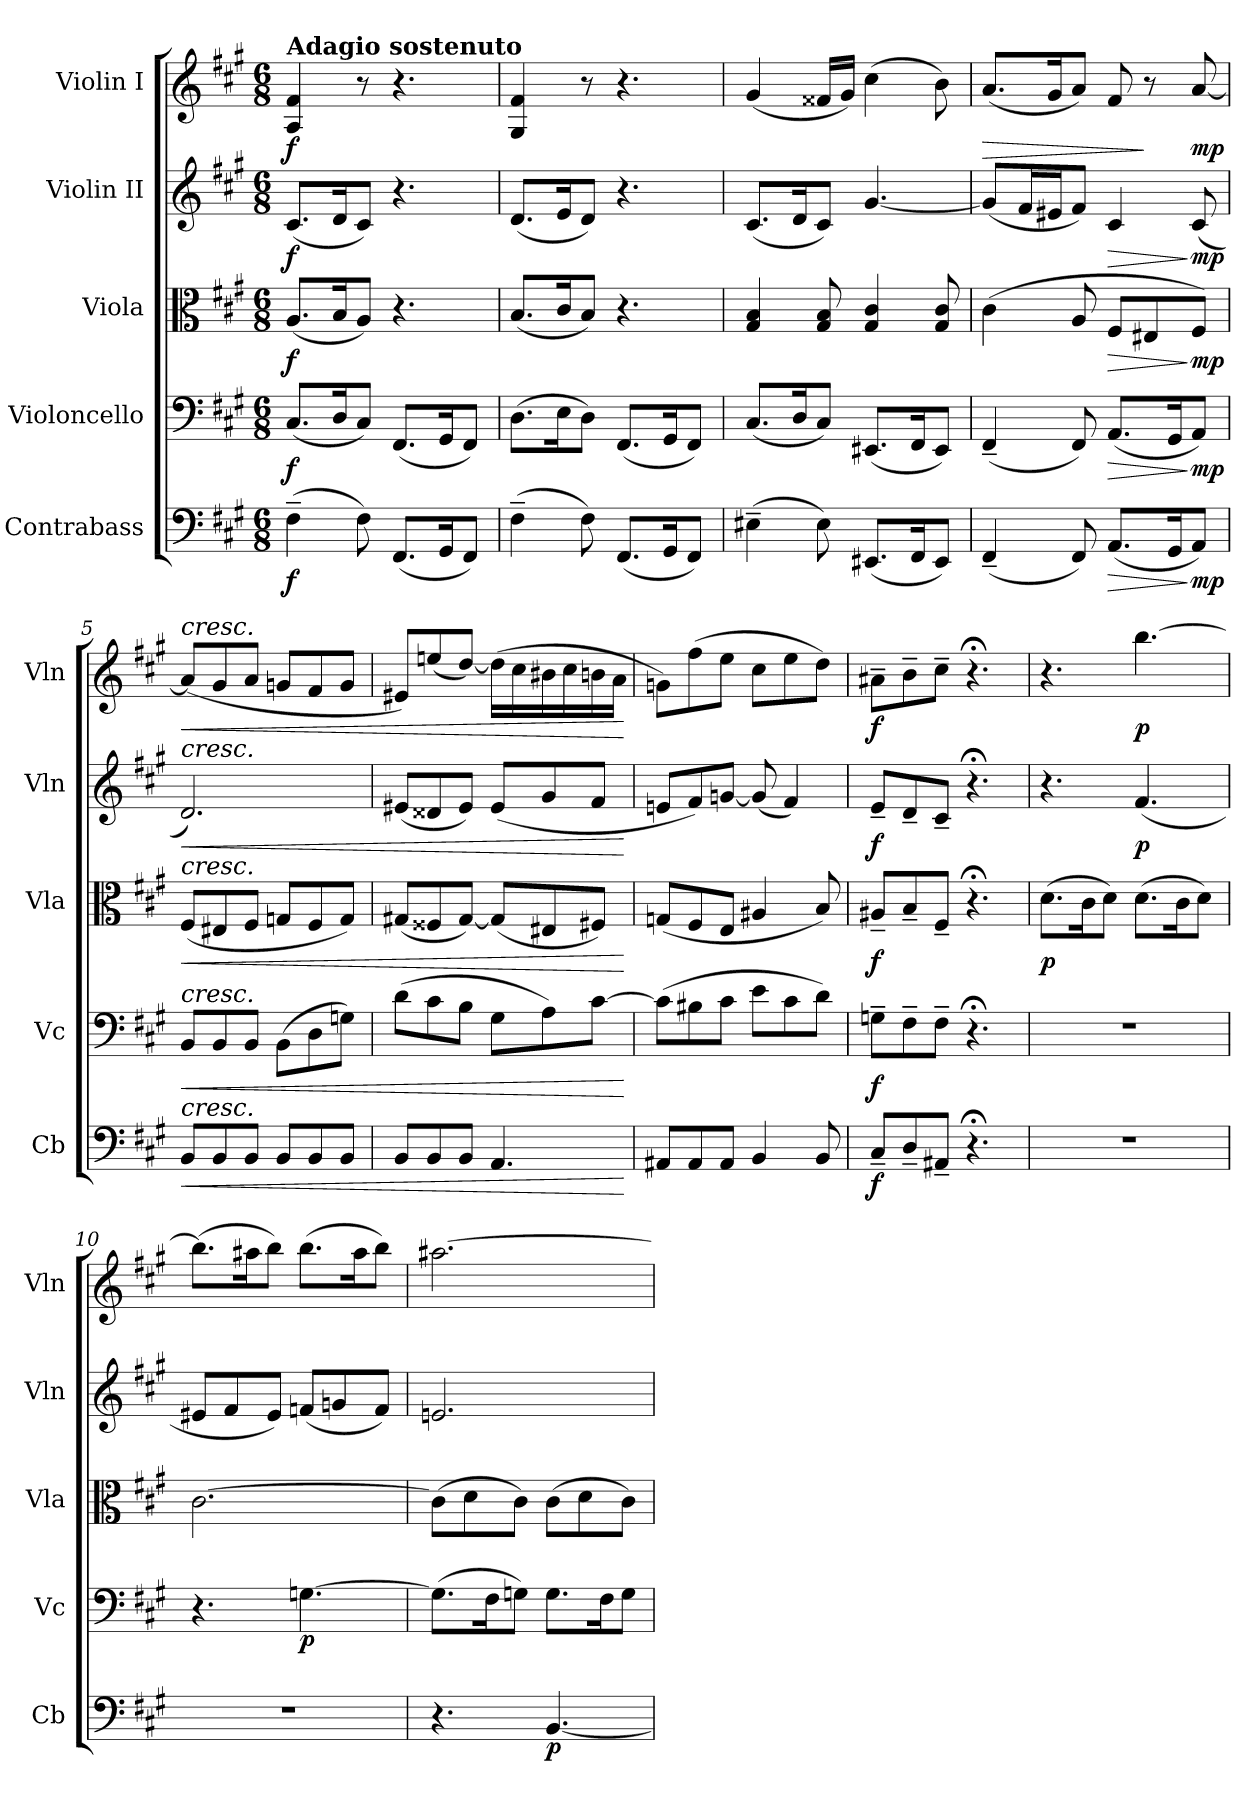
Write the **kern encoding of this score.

**kern	**dynam	**kern	**dynam	**kern	**dynam	**kern	**dynam	**kern	**dynam
*part5	*part5	*part4	*part4	*part3	*part3	*part2	*part2	*part1	*part1
*staff5	*staff5	*staff4	*staff4	*staff3	*staff3	*staff2	*staff2	*staff1	*staff1
*I"Contrabass	*	*I"Violoncello	*	*I"Viola	*	*I"Violin II	*	*I"Violin I	*
*I'Cb	*	*I'Vc	*	*I'Vla	*	*I'Vln	*	*I'Vln	*
*clefF4	*	*clefF4	*	*clefC3	*	*clefG2	*	*clefG2	*
*ITrd7c12	*	*	*	*	*	*	*	*	*
*k[f#c#g#]	*	*k[f#c#g#]	*	*k[f#c#g#]	*	*k[f#c#g#]	*	*k[f#c#g#]	*
*M6/8	*	*M6/8	*	*M6/8	*	*M6/8	*	*M6/8	*
*MM47	*	*MM47	*	*MM47	*	*MM47	*	*MM47	*
=1	=1	=1	=1	=1	=1	=1	=1	=1	=1
!	!	!	!	!	!	!	!	!LO:TX:a:B:t=Adagio sostenuto	!
!	!LO:DY:b	!	!LO:DY:b	!	!LO:DY:b	!	!LO:DY:b	!	!LO:DY:b
(4FF#~\	f	(8.C#/L	f	(8.A/L	f	(8.c#/L	f	4A/ 4f#/	f
.	.	16D/K	.	16B/K	.	16d/K	.	.	.
8FF#\)	.	8C#/J)	.	8A/J)	.	8c#/J)	.	8r	.
(8.FFF#/L	.	(8.FF#/L	.	4.r	.	4.r	.	4.r	.
16GGG#/K	.	16GG#/K	.	.	.	.	.	.	.
8FFF#/J)	.	8FF#/J)	.	.	.	.	.	.	.
=2	=2	=2	=2	=2	=2	=2	=2	=2	=2
(4FF#~\	.	(8.D\L	.	(8.B/L	.	(8.d/L	.	4G#/ 4f#/	.
.	.	16E\K	.	16c#/K	.	16e/K	.	.	.
8FF#\)	.	8D\J)	.	8B/J)	.	8d/J)	.	8r	.
(8.FFF#/L	.	(8.FF#/L	.	4.r	.	4.r	.	4.r	.
16GGG#/K	.	16GG#/K	.	.	.	.	.	.	.
8FFF#/J)	.	8FF#/J)	.	.	.	.	.	.	.
=3	=3	=3	=3	=3	=3	=3	=3	=3	=3
(4EE#X~\	.	(8.C#/L	.	4G#/ 4B/	.	(8.c#/L	.	(4g#/	.
.	.	16D/K	.	.	.	16d/K	.	.	.
8EE#\)	.	8C#/J)	.	8G#/ 8B/	.	8c#/J)	.	16f##X/LL	.
.	.	.	.	.	.	.	.	16g#/JJ)	.
(8.EEE#X/L	.	(8.EE#X/L	.	4G#/ 4c#/	.	[4.g#/	.	(4cc#\	.
16FFF#/K	.	16FF#/K	.	.	.	.	.	.	.
8EEE#/J)	.	8EE#/J)	.	8G#/ 8c#/	.	.	.	8b\)	.
=4	=4	=4	=4	=4	=4	=4	=4	=4	=4
!	!	!	!	!	!	!	!	!	!LO:HP:b
(4FFF#~/	.	(4FF#~/	.	(4c#\	.	(8g#/L]	.	(8.a/L	>
.	.	.	.	.	.	16f#/L	.	.	.
.	.	.	.	.	.	16e#X/J	.	16g#/K	.
8FFF#/)	.	8FF#/)	.	8A/	.	8f#/J)	.	8a/J)	.
!	!LO:HP:b	!	!LO:HP:b	!	!LO:HP:b	!	!LO:HP:b	!	!
(8.AAA/L	>	(8.AA/L	>	8F#/L	>	4c#/	>	8f#/	.
.	.	.	.	8E#X/	.	.	.	8r	]
16GGG#/K	.	16GG#/K	.	.	.	.	.	.	.
!	!LO:DY:n=1:b	!	!LO:DY:n=1:b	!	!LO:DY:n=1:b	!	!LO:DY:n=1:b	!	!LO:DY:b
8AAA/J)	] mp	8AA/J)	] mp	8F#/J)	] mp	(8c#/	] mp	[8a/	mp
=5	=5	=5	=5	=5	=5	=5	=5	=5	=5
!	!	!	!	!	!	!	!	!LO:TX:a:i:t=cresc.	!
!	!	!	!	!	!	!LO:TX:a:i:t=cresc.	!	!	!
!	!	!	!	!LO:TX:a:i:t=cresc.	!	!	!	!	!
!	!	!LO:TX:a:i:t=cresc.	!	!	!	!	!	!	!
!LO:TX:a:i:t=cresc.	!	!	!	!	!	!	!	!	!
!	!LO:HP:b	!	!LO:HP:b	!	!LO:HP:b	!	!LO:HP:b	!	!LO:HP:b
8BBB/L	<	8BB/L	<	(8F#/L	<	2.d/)	<	(8a/L]	<
8BBB/	.	8BB/	.	8E#X/	.	.	.	8g#/	.
8BBB/J	.	8BB/J	.	8F#/J	.	.	.	8a/J	.
8BBB/L	.	(8BB\L	.	8Gn/L	.	.	.	8gn/L	.
8BBB/	.	8D\	.	8F#/	.	.	.	8f#/	.
8BBB/J	.	8Gn\J)	.	8G/J)	.	.	.	8g/J	.
=6	=6	=6	=6	=6	=6	=6	=6	=6	=6
8BBB/L	.	(8d\L	.	(8G#X/L	.	(8e#X/L	.	8e#X/L)	.
8BBB/	.	8c#\	.	8F##X/	.	8d##X/	.	(8een/	.
8BBB/J	.	8B\J	.	[8G#/J)	.	8e#/J)	.	[8dd/J)	.
4.AAA/	.	8G#\L	.	(8G#/L]	.	(8e#/L	.	(16dd\LL]	.
.	.	.	.	.	.	.	.	16cc#\	.
.	.	8A\)	.	8E#X/	.	8g#/	.	16b#X\	.
.	.	.	.	.	.	.	.	16cc#\	.
.	.	[8c#\J	.	8F#X/J)	.	8f#/J	.	16bn\	.
.	.	.	.	.	.	.	.	16a\JJ	.
.	[	.	[	.	[	.	[	.	[
=7	=7	=7	=7	=7	=7	=7	=7	=7	=7
8AAA#X/L	.	(8c#\L]	.	(8Gn/L	.	8en/L	.	8gn\L)	.
8AAA#/	.	8B#X\	.	8F#/	.	8f#/)	.	(8ff#\	.
8AAA#/J	.	8c#\J	.	8E/J	.	[8gn/J	.	8ee\J	.
4BBB/	.	8e\L	.	4A#X/	.	(8g/]	.	8cc#\L	.
.	.	8c#\	.	.	.	4f#/)	.	8ee\	.
8BBB/	.	8d\J)	.	8B/)	.	.	.	8dd\J)	.
=8	=8	=8	=8	=8	=8	=8	=8	=8	=8
!	!LO:DY:b	!	!LO:DY:b	!	!LO:DY:b	!	!LO:DY:b	!	!LO:DY:b
8CC#~/L	f	8Gn~\L	f	8A#X~/L	f	8e~/L	f	8a#X~\L	f
8DD~/	.	8F#~\	.	8B~/	.	8d~/	.	8b~\	.
8AAA#X~/J	.	8F#~\J	.	8F#~/J	.	8c#~/J	.	8cc#~\J	.
4.r;<	.	4.r;<	.	4.r;<	.	4.r;<	.	4.r;<	.
=9	=9	=9	=9	=9	=9	=9	=9	=9	=9
!	!	!	!	!	!LO:DY:b	!	!	!	!
2.r	.	2.r	.	(8.d\L	p	4.r	.	4.r	.
.	.	.	.	16c#\K	.	.	.	.	.
.	.	.	.	8d\J)	.	.	.	.	.
!	!	!	!	!	!	!	!LO:DY:b	!	!LO:DY:b
.	.	.	.	(8.d\L	.	(4.f#/	p	[4.bb\	p
.	.	.	.	16c#\K	.	.	.	.	.
.	.	.	.	8d\J)	.	.	.	.	.
=10	=10	=10	=10	=10	=10	=10	=10	=10	=10
2.r	.	4.r	.	[2.c#\	.	8e#X/L	.	(8.bb\L]	.
.	.	.	.	.	.	8f#/	.	.	.
.	.	.	.	.	.	.	.	16aa#X\K	.
.	.	.	.	.	.	8e#/J)	.	8bb\J)	.
!	!	!	!LO:DY:b	!	!	!	!	!	!
.	.	[4.Gn\	p	.	.	(8fn/L	.	(8.bb\L	.
.	.	.	.	.	.	8gn/	.	.	.
.	.	.	.	.	.	.	.	16aa#\K	.
.	.	.	.	.	.	8f/J)	.	8bb\J)	.
=11	=11	=11	=11	=11	=11	=11	=11	=11	=11
4.r	.	(8.G\L]	.	(8c#\L]	.	2.en/	.	[2.aa#X\	.
.	.	.	.	8d\	.	.	.	.	.
.	.	16F#\K	.	.	.	.	.	.	.
.	.	8Gn\J)	.	8c#\J)	.	.	.	.	.
!	!LO:DY:b	!	!	!	!	!	!	!	!
[4.BBB/	p	8.G\L	.	(8c#\L	.	.	.	.	.
.	.	.	.	8d\	.	.	.	.	.
.	.	16F#\K	.	.	.	.	.	.	.
.	.	8G\J	.	8c#\J)	.	.	.	.	.
=	=	=	=	=	=	=	=	=	=
*-	*-	*-	*-	*-	*-	*-	*-	*-	*-
